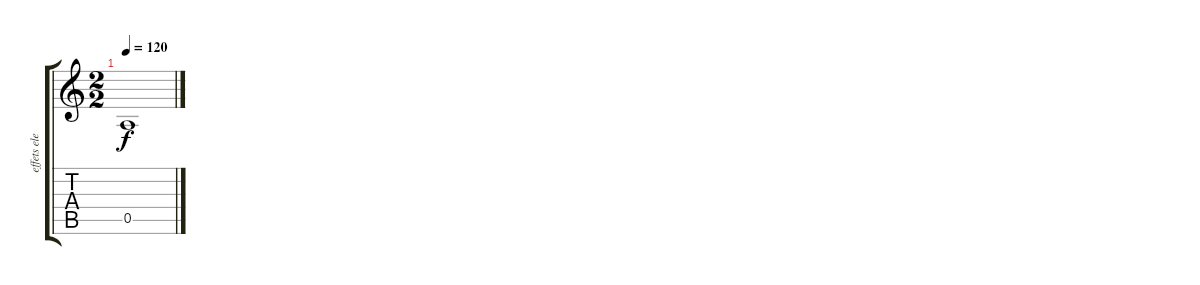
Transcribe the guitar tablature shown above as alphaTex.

\track ("effets electro" "effets ele") {instrument electricguitarmuted}
\staff {score tabs}
\tuning (E4 B3 G3 D3 A2 E2) {hide}
\ts (2 2)
\tempo 120
\clef g2
\ks c
0.5.1{dy f}
